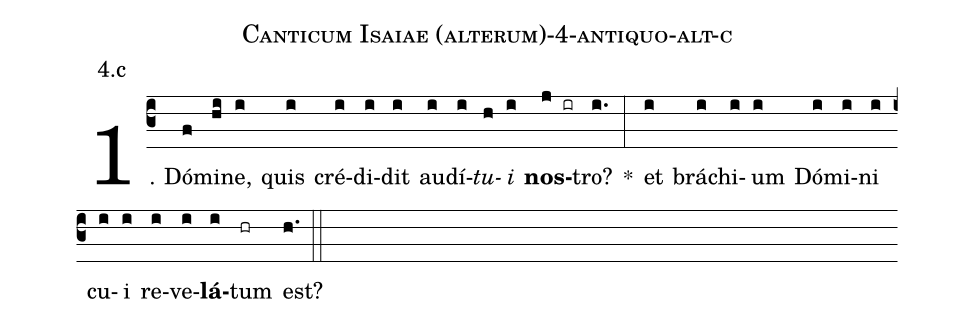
name: Canticum Isaiae (alterum)-4-antiquo-alt-c;
annotation: 4.c;
%%
(c3)1. Dó(f)mi(hi)ne,(i) quis(i) cré(i)di(i)dit(i) au(i)dí(i)<i>tu</i>(h)<i>i</i>(i) <b>nos</b>(j ir)tro?(i.) *(:) et(i) brá(i)chi(i)um(i) Dó(i)mi(i)ni(i) cu(i)i(i) re(i)ve(i)<b>lá</b>(i)tum(hr) est?(h.) (::)
